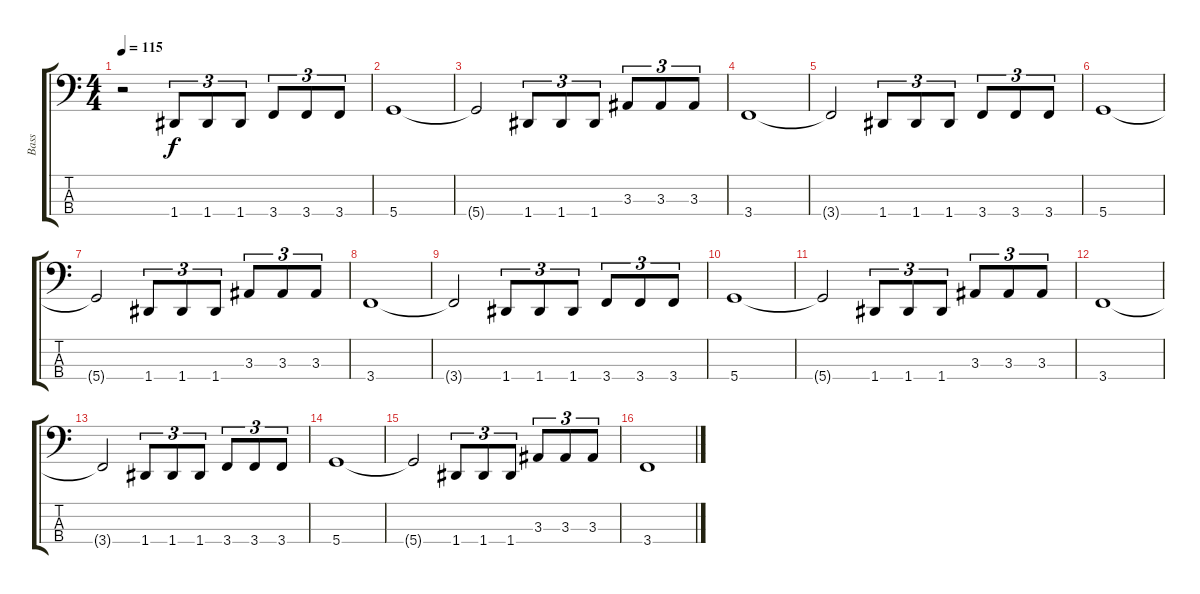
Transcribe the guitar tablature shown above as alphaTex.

\track ("Bass" "Bass") {instrument electricbasspick}
\staff {score tabs}
\tuning (F2 C2 G1 D1) {hide}
\ts (4 4)
\tempo 115
\clef f4
\ks c
r.2{dy f instrument electricbasspick} 1.4.8{tu (3 2)} 1.4.8{tu (3 2)} 1.4.8{tu (3 2)} 3.4.8{tu (3 2)} 3.4.8{tu (3 2)} 3.4.8{tu (3 2)} |
5.4.1 |
5.4{t}.2 1.4.8{tu (3 2)} 1.4.8{tu (3 2)} 1.4.8{tu (3 2)} 3.3.8{tu (3 2)} 3.3.8{tu (3 2)} 3.3.8{tu (3 2)} |
3.4.1 |
3.4{t}.2 1.4.8{tu (3 2)} 1.4.8{tu (3 2)} 1.4.8{tu (3 2)} 3.4.8{tu (3 2)} 3.4.8{tu (3 2)} 3.4.8{tu (3 2)} |
5.4.1 |
5.4{t}.2 1.4.8{tu (3 2)} 1.4.8{tu (3 2)} 1.4.8{tu (3 2)} 3.3.8{tu (3 2)} 3.3.8{tu (3 2)} 3.3.8{tu (3 2)} |
3.4.1 |
3.4{t}.2 1.4.8{tu (3 2)} 1.4.8{tu (3 2)} 1.4.8{tu (3 2)} 3.4.8{tu (3 2)} 3.4.8{tu (3 2)} 3.4.8{tu (3 2)} |
5.4.1 |
5.4{t}.2 1.4.8{tu (3 2)} 1.4.8{tu (3 2)} 1.4.8{tu (3 2)} 3.3.8{tu (3 2)} 3.3.8{tu (3 2)} 3.3.8{tu (3 2)} |
3.4.1 |
3.4{t}.2 1.4.8{tu (3 2)} 1.4.8{tu (3 2)} 1.4.8{tu (3 2)} 3.4.8{tu (3 2)} 3.4.8{tu (3 2)} 3.4.8{tu (3 2)} |
5.4.1 |
5.4{t}.2 1.4.8{tu (3 2)} 1.4.8{tu (3 2)} 1.4.8{tu (3 2)} 3.3.8{tu (3 2)} 3.3.8{tu (3 2)} 3.3.8{tu (3 2)} |
3.4.1
